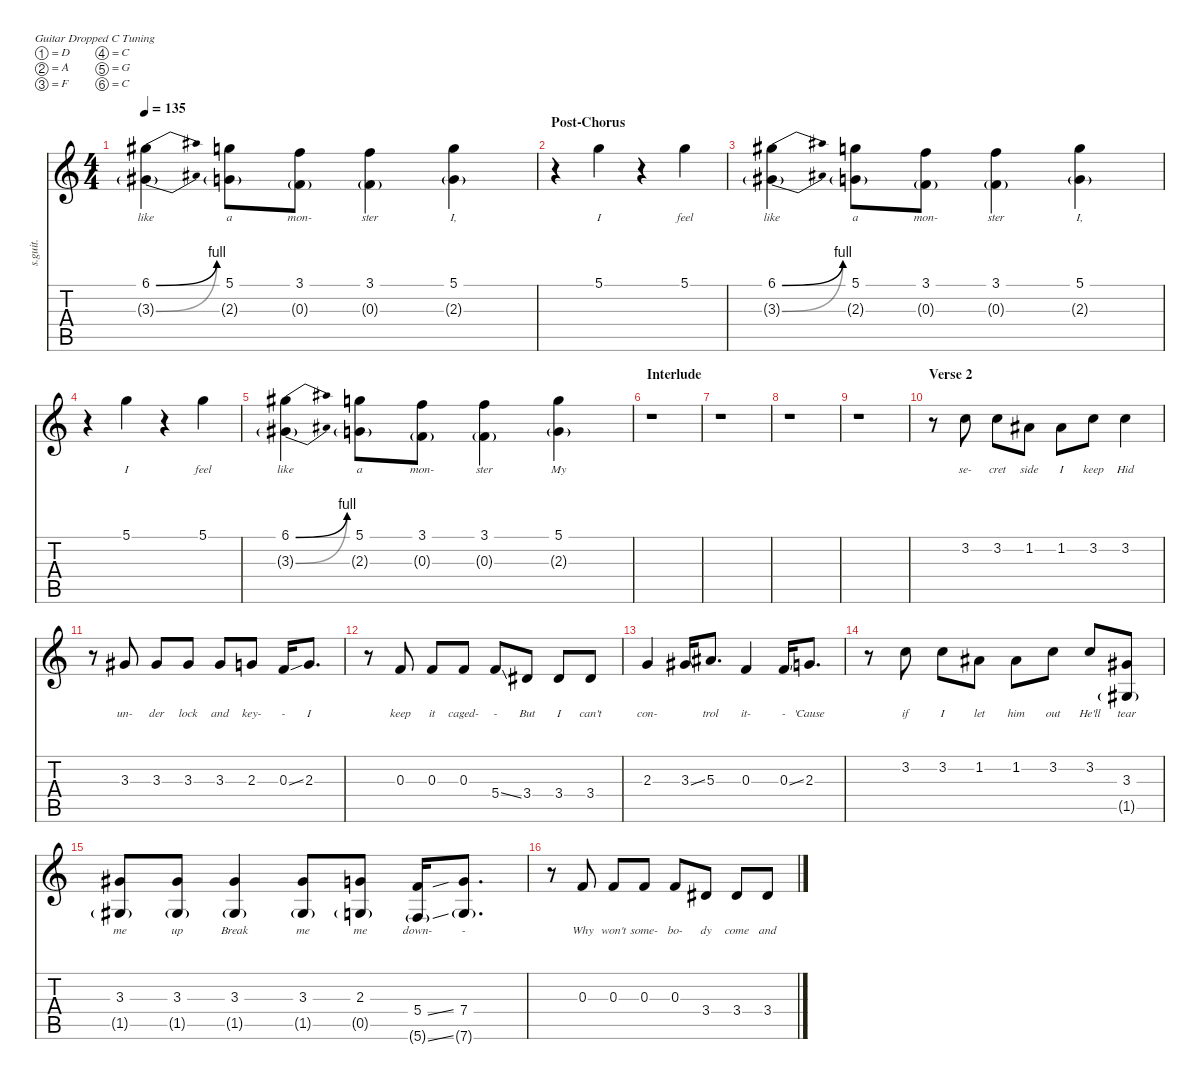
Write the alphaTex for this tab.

\defaultSystemsLayout 4
\hideDynamics
\bracketExtendMode nobrackets
\track ("John Cooper (Vocals)" "s.guit.") {instrument tenorsax}
\staff {score tabs}
\tuning (D4 A3 F3 C3 G2 C2)
\displaytranspose 12
\ts (4 4)
\tempo 135
\clef g2
\ks c
(6.1{be (bend 0 0 10.2 4) acc #} 3.3{be (bend 0 0 10.2 4) g acc #}).4{lyrics (0 "like") lyrics (1 "") lyrics (2 "") lyrics (3 "") lyrics (4 "") dy f} (5.1 2.3{g}).8{lyrics (0 "a") lyrics (1 "") lyrics (2 "") lyrics (3 "") lyrics (4 "")} (3.1 0.3{g}).8{lyrics (0 "mon-") lyrics (1 "") lyrics (2 "") lyrics (3 "") lyrics (4 "")} (3.1 0.3{g}).4{lyrics (0 "ster") lyrics (1 "") lyrics (2 "") lyrics (3 "") lyrics (4 "")} (5.1 2.3{g}).4{lyrics (0 "I,") lyrics (1 "") lyrics (2 "") lyrics (3 "") lyrics (4 "")} |
\section ("" "Post-Chorus")
r.4 5.1.4{lyrics (0 "I") lyrics (1 "") lyrics (2 "") lyrics (3 "") lyrics (4 "")} r.4 5.1.4{lyrics (0 "feel") lyrics (1 "") lyrics (2 "") lyrics (3 "") lyrics (4 "")} |
(6.1{be (bend 0 0 10.2 4) acc #} 3.3{be (bend 0 0 10.2 4) g acc #}).4{lyrics (0 "like") lyrics (1 "") lyrics (2 "") lyrics (3 "") lyrics (4 "")} (5.1 2.3{g}).8{lyrics (0 "a") lyrics (1 "") lyrics (2 "") lyrics (3 "") lyrics (4 "")} (3.1 0.3{g}).8{lyrics (0 "mon-") lyrics (1 "") lyrics (2 "") lyrics (3 "") lyrics (4 "")} (3.1 0.3{g}).4{lyrics (0 "ster") lyrics (1 "") lyrics (2 "") lyrics (3 "") lyrics (4 "")} (5.1 2.3{g}).4{lyrics (0 "I,") lyrics (1 "") lyrics (2 "") lyrics (3 "") lyrics (4 "")} |
r.4 5.1.4{lyrics (0 "I") lyrics (1 "") lyrics (2 "") lyrics (3 "") lyrics (4 "")} r.4 5.1.4{lyrics (0 "feel") lyrics (1 "") lyrics (2 "") lyrics (3 "") lyrics (4 "")} |
(6.1{be (bend 0 0 10.2 4) acc #} 3.3{be (bend 0 0 10.2 4) g acc #}).4{lyrics (0 "like") lyrics (1 "") lyrics (2 "") lyrics (3 "") lyrics (4 "")} (5.1 2.3{g}).8{lyrics (0 "a") lyrics (1 "") lyrics (2 "") lyrics (3 "") lyrics (4 "")} (3.1 0.3{g}).8{lyrics (0 "mon-") lyrics (1 "") lyrics (2 "") lyrics (3 "") lyrics (4 "")} (3.1 0.3{g}).4{lyrics (0 "ster") lyrics (1 "") lyrics (2 "") lyrics (3 "") lyrics (4 "")} (5.1 2.3{g}).4{lyrics (0 "My") lyrics (1 "") lyrics (2 "") lyrics (3 "") lyrics (4 "")} |
\section ("" "Interlude")
r.1 |
r.1 |
r.1 |
r.1 |
\section ("" "Verse 2")
r.8 3.2.8{lyrics (0 "se-") lyrics (1 "") lyrics (2 "") lyrics (3 "") lyrics (4 "")} 3.2.8{lyrics (0 "cret") lyrics (1 "") lyrics (2 "") lyrics (3 "") lyrics (4 "")} 1.2{acc #}.8{lyrics (0 "side") lyrics (1 "") lyrics (2 "") lyrics (3 "") lyrics (4 "")} 1.2{acc #}.8{lyrics (0 "I") lyrics (1 "") lyrics (2 "") lyrics (3 "") lyrics (4 "")} 3.2.8{lyrics (0 "keep") lyrics (1 "") lyrics (2 "") lyrics (3 "") lyrics (4 "")} 3.2.4{lyrics (0 "Hid") lyrics (1 "") lyrics (2 "") lyrics (3 "") lyrics (4 "")} |
r.8 3.3{acc #}.8{lyrics (0 "un-") lyrics (1 "") lyrics (2 "") lyrics (3 "") lyrics (4 "")} 3.3{acc #}.8{lyrics (0 "der") lyrics (1 "") lyrics (2 "") lyrics (3 "") lyrics (4 "")} 3.3{acc #}.8{lyrics (0 "lock") lyrics (1 "") lyrics (2 "") lyrics (3 "") lyrics (4 "")} 3.3{acc #}.8{lyrics (0 "and") lyrics (1 "") lyrics (2 "") lyrics (3 "") lyrics (4 "")} 2.3.8{lyrics (0 "key-") lyrics (1 "") lyrics (2 "") lyrics (3 "") lyrics (4 "")} 0.3{ss}.16{lyrics (0 "-") lyrics (1 "") lyrics (2 "") lyrics (3 "") lyrics (4 "")} 2.3.8{d lyrics (0 "I") lyrics (1 "") lyrics (2 "") lyrics (3 "") lyrics (4 "")} |
r.8 0.3.8{lyrics (0 "keep") lyrics (1 "") lyrics (2 "") lyrics (3 "") lyrics (4 "")} 0.3.8{lyrics (0 "it") lyrics (1 "") lyrics (2 "") lyrics (3 "") lyrics (4 "")} 0.3.8{lyrics (0 "caged-") lyrics (1 "") lyrics (2 "") lyrics (3 "") lyrics (4 "")} 5.4{ss}.8{lyrics (0 "-") lyrics (1 "") lyrics (2 "") lyrics (3 "") lyrics (4 "")} 3.4{acc #}.8{lyrics (0 "But") lyrics (1 "") lyrics (2 "") lyrics (3 "") lyrics (4 "")} 3.4{acc #}.8{lyrics (0 "I") lyrics (1 "") lyrics (2 "") lyrics (3 "") lyrics (4 "")} 3.4{acc #}.8{lyrics (0 "can't") lyrics (1 "") lyrics (2 "") lyrics (3 "") lyrics (4 "")} |
2.3.4{lyrics (0 "con-") lyrics (1 "") lyrics (2 "") lyrics (3 "") lyrics (4 "")} 3.3{ss acc #}.16{lyrics (0 "") lyrics (1 "") lyrics (2 "") lyrics (3 "") lyrics (4 "")} 5.3{acc #}.8{d lyrics (0 "trol") lyrics (1 "") lyrics (2 "") lyrics (3 "") lyrics (4 "")} 0.3.4{lyrics (0 "it-") lyrics (1 "") lyrics (2 "") lyrics (3 "") lyrics (4 "")} 0.3{ss}.16{lyrics (0 "-") lyrics (1 "") lyrics (2 "") lyrics (3 "") lyrics (4 "")} 2.3.8{d lyrics (0 "'Cause") lyrics (1 "") lyrics (2 "") lyrics (3 "") lyrics (4 "")} |
r.8 3.2.8{lyrics (0 "if") lyrics (1 "") lyrics (2 "") lyrics (3 "") lyrics (4 "")} 3.2.8{lyrics (0 "I") lyrics (1 "") lyrics (2 "") lyrics (3 "") lyrics (4 "")} 1.2{acc #}.8{lyrics (0 "let") lyrics (1 "") lyrics (2 "") lyrics (3 "") lyrics (4 "")} 1.2{acc #}.8{lyrics (0 "him") lyrics (1 "") lyrics (2 "") lyrics (3 "") lyrics (4 "")} 3.2.8{lyrics (0 "out") lyrics (1 "") lyrics (2 "") lyrics (3 "") lyrics (4 "")} 3.2.8{lyrics (0 "He'll") lyrics (1 "") lyrics (2 "") lyrics (3 "") lyrics (4 "")} (3.3{acc #} 1.5{g acc #}).8{lyrics (0 "tear") lyrics (1 "") lyrics (2 "") lyrics (3 "") lyrics (4 "")} |
(3.3{acc #} 1.5{g acc #}).8{lyrics (0 "me") lyrics (1 "") lyrics (2 "") lyrics (3 "") lyrics (4 "")} (3.3{acc #} 1.5{g acc #}).8{lyrics (0 "up") lyrics (1 "") lyrics (2 "") lyrics (3 "") lyrics (4 "")} (3.3{acc #} 1.5{g acc #}).4{lyrics (0 "Break") lyrics (1 "") lyrics (2 "") lyrics (3 "") lyrics (4 "")} (3.3{acc #} 1.5{g acc #}).8{lyrics (0 "me") lyrics (1 "") lyrics (2 "") lyrics (3 "") lyrics (4 "")} (2.3 0.5{g}).8{lyrics (0 "me") lyrics (1 "") lyrics (2 "") lyrics (3 "") lyrics (4 "")} (5.4{ss} 5.6{ss g}).16{lyrics (0 "down-") lyrics (1 "") lyrics (2 "") lyrics (3 "") lyrics (4 "")} (7.4 7.6{g}).8{d lyrics (0 "-") lyrics (1 "") lyrics (2 "") lyrics (3 "") lyrics (4 "")} |
r.8 0.3.8{lyrics (0 "Why") lyrics (1 "") lyrics (2 "") lyrics (3 "") lyrics (4 "")} 0.3.8{lyrics (0 "won't") lyrics (1 "") lyrics (2 "") lyrics (3 "") lyrics (4 "")} 0.3.8{lyrics (0 "some-") lyrics (1 "") lyrics (2 "") lyrics (3 "") lyrics (4 "")} 0.3.8{lyrics (0 "bo-") lyrics (1 "") lyrics (2 "") lyrics (3 "") lyrics (4 "")} 3.4{acc #}.8{lyrics (0 "dy") lyrics (1 "") lyrics (2 "") lyrics (3 "") lyrics (4 "")} 3.4{acc #}.8{lyrics (0 "come") lyrics (1 "") lyrics (2 "") lyrics (3 "") lyrics (4 "")} 3.4{acc #}.8{lyrics (0 "and") lyrics (1 "") lyrics (2 "") lyrics (3 "") lyrics (4 "")}
